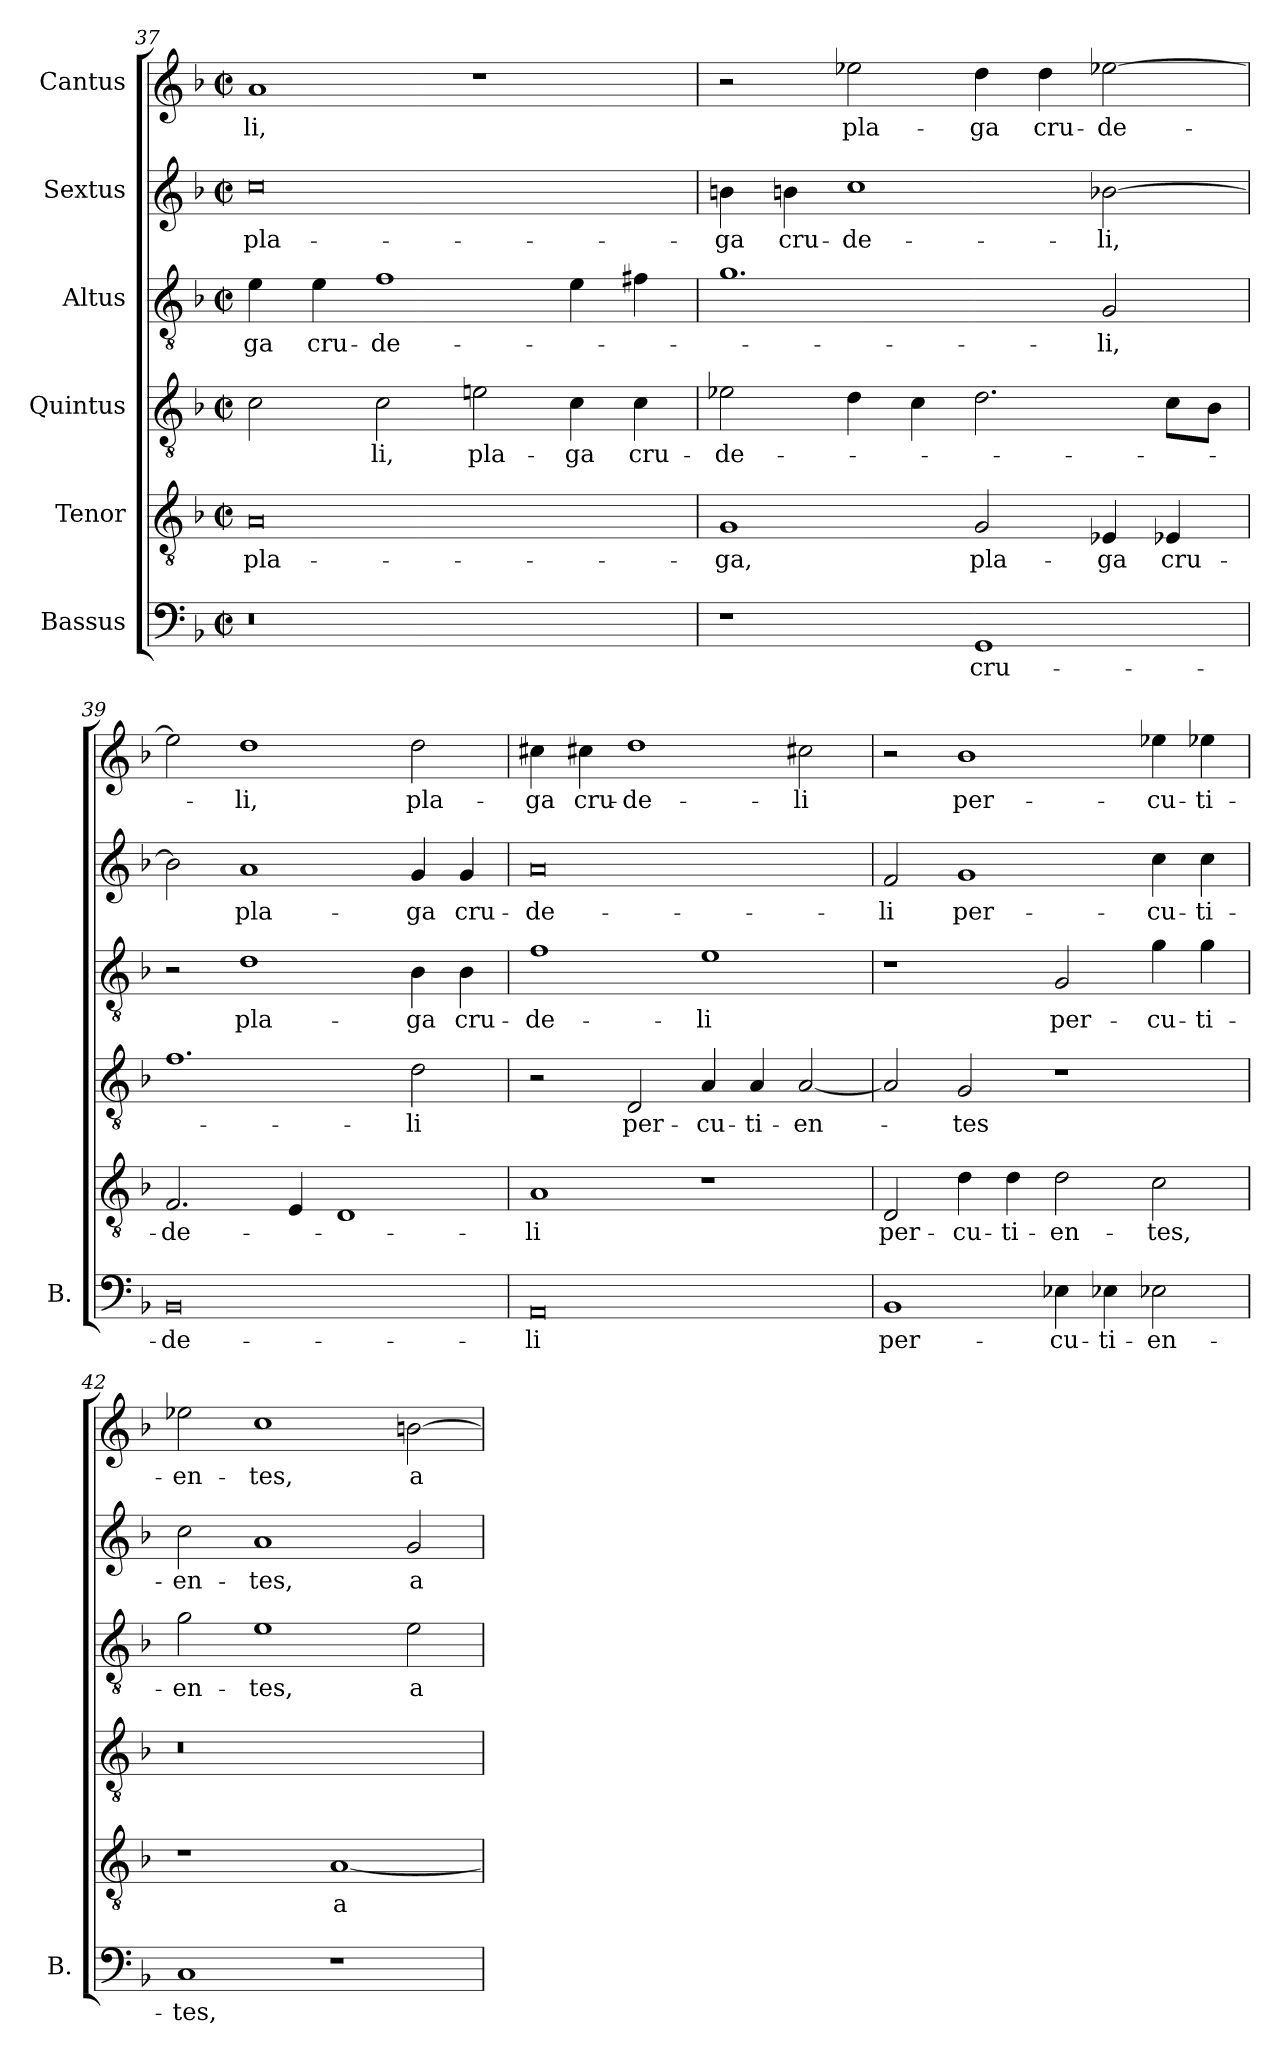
**kern	**text	**kern	**text	**kern	**text	**kern	**text	**kern	**text	**kern	**text
*part6	*part6	*part5	*part5	*part4	*part4	*part3	*part3	*part2	*part2	*part1	*part1
*staff6	*staff6	*staff5	*staff5	*staff4	*staff4	*staff3	*staff3	*staff2	*staff2	*staff1	*staff1
*I"Bassus	*	*I"Tenor	*	*I"Quintus	*	*I"Altus	*	*I"Sextus	*	*I"Cantus	*
*I'B.	*	*	*	*	*	*	*	*	*	*	*
*clefF4	*	*clefGv2	*	*clefGv2	*	*clefGv2	*	*clefG2	*	*clefG2	*
*k[b-]	*	*k[b-]	*	*k[b-]	*	*k[b-]	*	*k[b-]	*	*k[b-]	*
*F:	*	*F:	*	*F:	*	*F:	*	*F:	*	*F:	*
*M2/2	*	*M2/2	*	*M2/2	*	*M2/2	*	*M2/2	*	*M2/2	*
*met(c|)	*	*met(c|)	*	*met(c|)	*	*met(c|)	*	*met(c|)	*	*met(c|)	*
=37	=37	=37	=37	=37	=37	=37	=37	=37	=37	=37	=37
!LO:N:vis=0	!	!	!	!	!	!	!	!	!	!	!
1r	.	0A/	pla-	2c\	.	4e\	-ga	0cc\	pla-	1a/	-li,
.	.	.	.	.	.	4e\	cru-	.	.	.	.
.	.	.	.	2c\	-li,	1f\	-de-	.	.	.	.
1ryy	.	.	.	2en\	pla-	.	.	.	.	1r	.
.	.	.	.	4c\	-ga	4e\	.	.	.	.	.
.	.	.	.	4c\	cru-	4f#X\	.	.	.	.	.
=38	=38	=38	=38	=38	=38	=38	=38	=38	=38	=38	=38
1r	.	1G/	-ga,	2e-X\	-de-	1.g\	.	4bn\	-ga	2r	.
.	.	.	.	.	.	.	.	4bn\	cru-	.	.
.	.	.	.	4d\	.	.	.	1cc\	-de-	2ee-X\	pla-
.	.	.	.	4c\	.	.	.	.	.	.	.
1GG/	cru-	2G/	pla-	2.d\	.	.	.	.	.	4dd\	-ga
.	.	.	.	.	.	.	.	.	.	4dd\	cru-
.	.	4E-X/	-ga	.	.	2G/	-li,	[2b-X\	-li,	[2ee-X\	-de-
.	.	4E-X/	cru-	8c\L	.	.	.	.	.	.	.
.	.	.	.	8B-\J	.	.	.	.	.	.	.
=39	=39	=39	=39	=39	=39	=39	=39	=39	=39	=39	=39
0BB-/	-de-	2.F/	-de-	1.f\	.	2r	.	2b-\]	.	2ee-\]	.
.	.	.	.	.	.	1d\	pla-	1a/	pla-	1dd\	-li,
.	.	4E/	.	.	.	.	.	.	.	.	.
.	.	1D/	.	.	.	.	.	.	.	.	.
.	.	.	.	2d\	-li	4B-\	-ga	4g/	-ga	2dd\	pla-
.	.	.	.	.	.	4B-\	cru-	4g/	cru-	.	.
=40	=40	=40	=40	=40	=40	=40	=40	=40	=40	=40	=40
0AA/	-li	1A/	-li	2r	.	1f\	-de-	0a/	-de-	4cc#X\	-ga
.	.	.	.	.	.	.	.	.	.	4cc#X\	cru-
.	.	.	.	2D/	per-	.	.	.	.	1dd\	-de-
.	.	1r	.	4A/	-cu-	1e\	-li	.	.	.	.
.	.	.	.	4A/	-ti-	.	.	.	.	.	.
.	.	.	.	[2A/	-en-	.	.	.	.	2cc#X\	-li
=41	=41	=41	=41	=41	=41	=41	=41	=41	=41	=41	=41
1BB-/	per-	2D/	per-	2A/]	.	1r	.	2f/	-li	2r	.
.	.	4d\	-cu-	2G/	-tes	.	.	1g/	per-	1b-\	per-
.	.	4d\	-ti-	.	.	.	.	.	.	.	.
4E-X\	-cu-	2d\	-en-	1r	.	2G/	per-	.	.	.	.
4E-X\	-ti-	.	.	.	.	.	.	.	.	.	.
2E-X\	-en-	2c\	-tes,	.	.	4g\	-cu-	4cc\	-cu-	4ee-X\	-cu-
.	.	.	.	.	.	4g\	-ti-	4cc\	-ti-	4ee-X\	-ti-
=42	=42	=42	=42	=42	=42	=42	=42	=42	=42	=42	=42
!	!	!	!	!LO:N:vis=0	!	!	!	!	!	!	!
1C/	-tes,	1r	.	1r	.	2g\	-en-	2cc\	-en-	2ee-X\	-en-
.	.	.	.	.	.	1e\	-tes,	1a/	-tes,	1cc\	-tes,
1r	.	[1A/	a-	1ryy	.	.	.	.	.	.	.
.	.	.	.	.	.	2e\	a-	2g/	a-	[2bn\	a-
=	=	=	=	=	=	=	=	=	=	=	=
*-	*-	*-	*-	*-	*-	*-	*-	*-	*-	*-	*-
